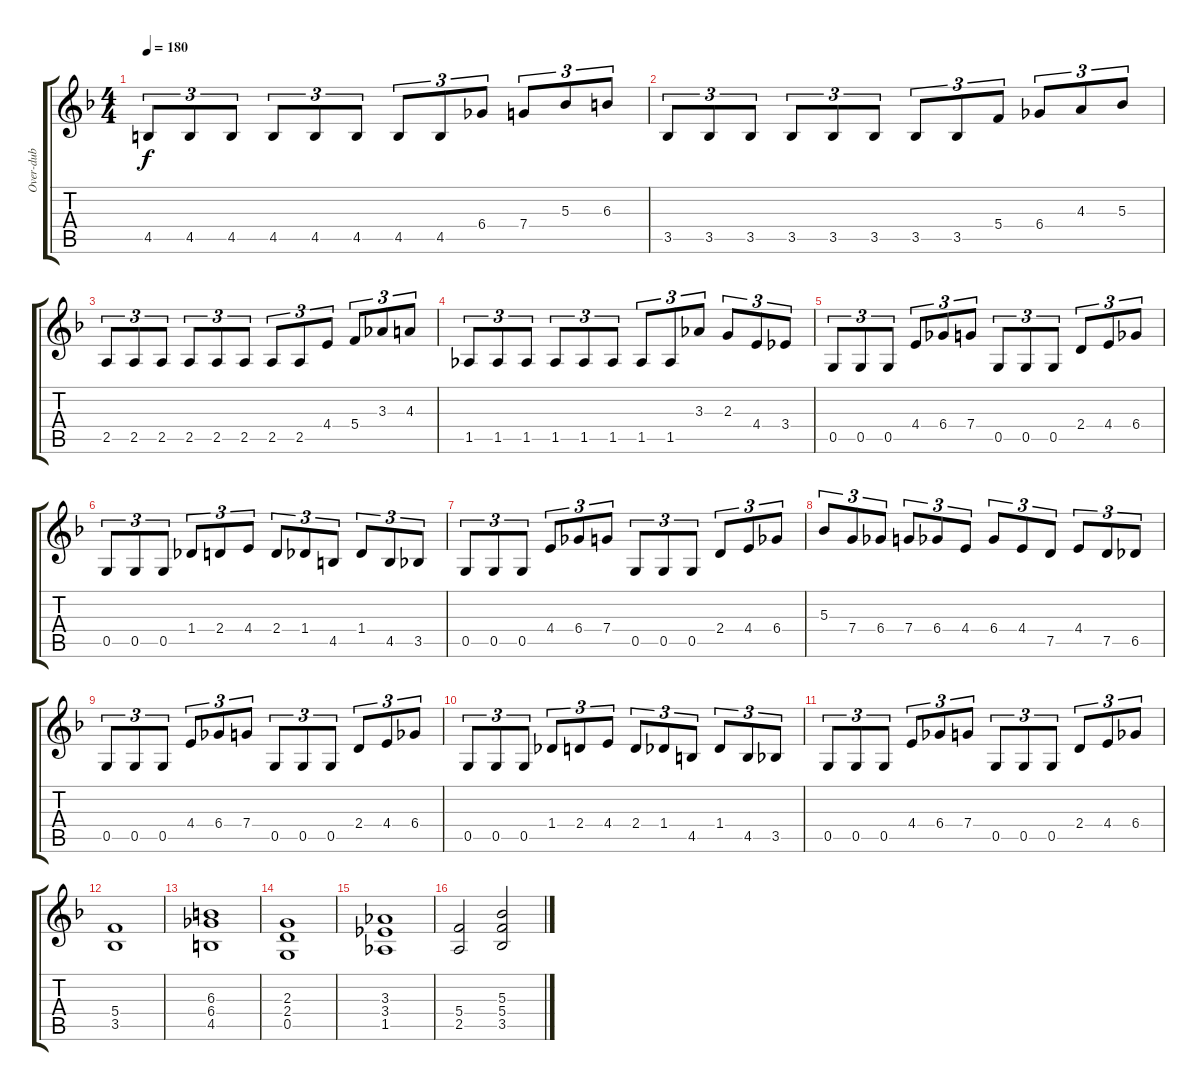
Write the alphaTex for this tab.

\track ("Over-dub" "Over-dub") {instrument overdrivenguitar}
\staff {score tabs}
\tuning (D4 A3 F3 C3 G2 D2) {hide}
\ts (4 4)
\tempo 180
\clef g2
\ks dminor
4.5.8{tu (3 2) dy f} 4.5.8{tu (3 2)} 4.5.8{tu (3 2)} 4.5.8{tu (3 2)} 4.5.8{tu (3 2)} 4.5.8{tu (3 2)} 4.5.8{tu (3 2)} 4.5.8{tu (3 2)} 6.4.8{tu (3 2)} 7.4.8{tu (3 2)} 5.3.8{tu (3 2)} 6.3.8{tu (3 2)} |
3.5.8{tu (3 2)} 3.5.8{tu (3 2)} 3.5.8{tu (3 2)} 3.5.8{tu (3 2)} 3.5.8{tu (3 2)} 3.5.8{tu (3 2)} 3.5.8{tu (3 2)} 3.5.8{tu (3 2)} 5.4.8{tu (3 2)} 6.4.8{tu (3 2)} 4.3.8{tu (3 2)} 5.3.8{tu (3 2)} |
2.5.8{tu (3 2)} 2.5.8{tu (3 2)} 2.5.8{tu (3 2)} 2.5.8{tu (3 2)} 2.5.8{tu (3 2)} 2.5.8{tu (3 2)} 2.5.8{tu (3 2)} 2.5.8{tu (3 2)} 4.4.8{tu (3 2)} 5.4.8{tu (3 2)} 3.3.8{tu (3 2)} 4.3.8{tu (3 2)} |
1.5.8{tu (3 2)} 1.5.8{tu (3 2)} 1.5.8{tu (3 2)} 1.5.8{tu (3 2)} 1.5.8{tu (3 2)} 1.5.8{tu (3 2)} 1.5.8{tu (3 2)} 1.5.8{tu (3 2)} 3.3.8{tu (3 2)} 2.3.8{tu (3 2)} 4.4.8{tu (3 2)} 3.4.8{tu (3 2)} |
0.5.8{tu (3 2)} 0.5.8{tu (3 2)} 0.5.8{tu (3 2)} 4.4.8{tu (3 2)} 6.4.8{tu (3 2)} 7.4.8{tu (3 2)} 0.5.8{tu (3 2)} 0.5.8{tu (3 2)} 0.5.8{tu (3 2)} 2.4.8{tu (3 2)} 4.4.8{tu (3 2)} 6.4.8{tu (3 2)} |
0.5.8{tu (3 2)} 0.5.8{tu (3 2)} 0.5.8{tu (3 2)} 1.4.8{tu (3 2)} 2.4.8{tu (3 2)} 4.4.8{tu (3 2)} 2.4.8{tu (3 2)} 1.4.8{tu (3 2)} 4.5.8{tu (3 2)} 1.4.8{tu (3 2)} 4.5.8{tu (3 2)} 3.5.8{tu (3 2)} |
0.5.8{tu (3 2)} 0.5.8{tu (3 2)} 0.5.8{tu (3 2)} 4.4.8{tu (3 2)} 6.4.8{tu (3 2)} 7.4.8{tu (3 2)} 0.5.8{tu (3 2)} 0.5.8{tu (3 2)} 0.5.8{tu (3 2)} 2.4.8{tu (3 2)} 4.4.8{tu (3 2)} 6.4.8{tu (3 2)} |
5.3.8{tu (3 2)} 7.4.8{tu (3 2)} 6.4.8{tu (3 2)} 7.4.8{tu (3 2)} 6.4.8{tu (3 2)} 4.4.8{tu (3 2)} 6.4.8{tu (3 2)} 4.4.8{tu (3 2)} 7.5.8{tu (3 2)} 4.4.8{tu (3 2)} 7.5.8{tu (3 2)} 6.5.8{tu (3 2)} |
0.5.8{tu (3 2)} 0.5.8{tu (3 2)} 0.5.8{tu (3 2)} 4.4.8{tu (3 2)} 6.4.8{tu (3 2)} 7.4.8{tu (3 2)} 0.5.8{tu (3 2)} 0.5.8{tu (3 2)} 0.5.8{tu (3 2)} 2.4.8{tu (3 2)} 4.4.8{tu (3 2)} 6.4.8{tu (3 2)} |
0.5.8{tu (3 2)} 0.5.8{tu (3 2)} 0.5.8{tu (3 2)} 1.4.8{tu (3 2)} 2.4.8{tu (3 2)} 4.4.8{tu (3 2)} 2.4.8{tu (3 2)} 1.4.8{tu (3 2)} 4.5.8{tu (3 2)} 1.4.8{tu (3 2)} 4.5.8{tu (3 2)} 3.5.8{tu (3 2)} |
0.5.8{tu (3 2)} 0.5.8{tu (3 2)} 0.5.8{tu (3 2)} 4.4.8{tu (3 2)} 6.4.8{tu (3 2)} 7.4.8{tu (3 2)} 0.5.8{tu (3 2)} 0.5.8{tu (3 2)} 0.5.8{tu (3 2)} 2.4.8{tu (3 2)} 4.4.8{tu (3 2)} 6.4.8{tu (3 2)} |
(5.4 3.5).1 |
(6.3 6.4 4.5).1 |
(2.3 2.4 0.5).1 |
(3.3 3.4 1.5).1 |
(5.4 2.5).2 (5.3 5.4 3.5).2
